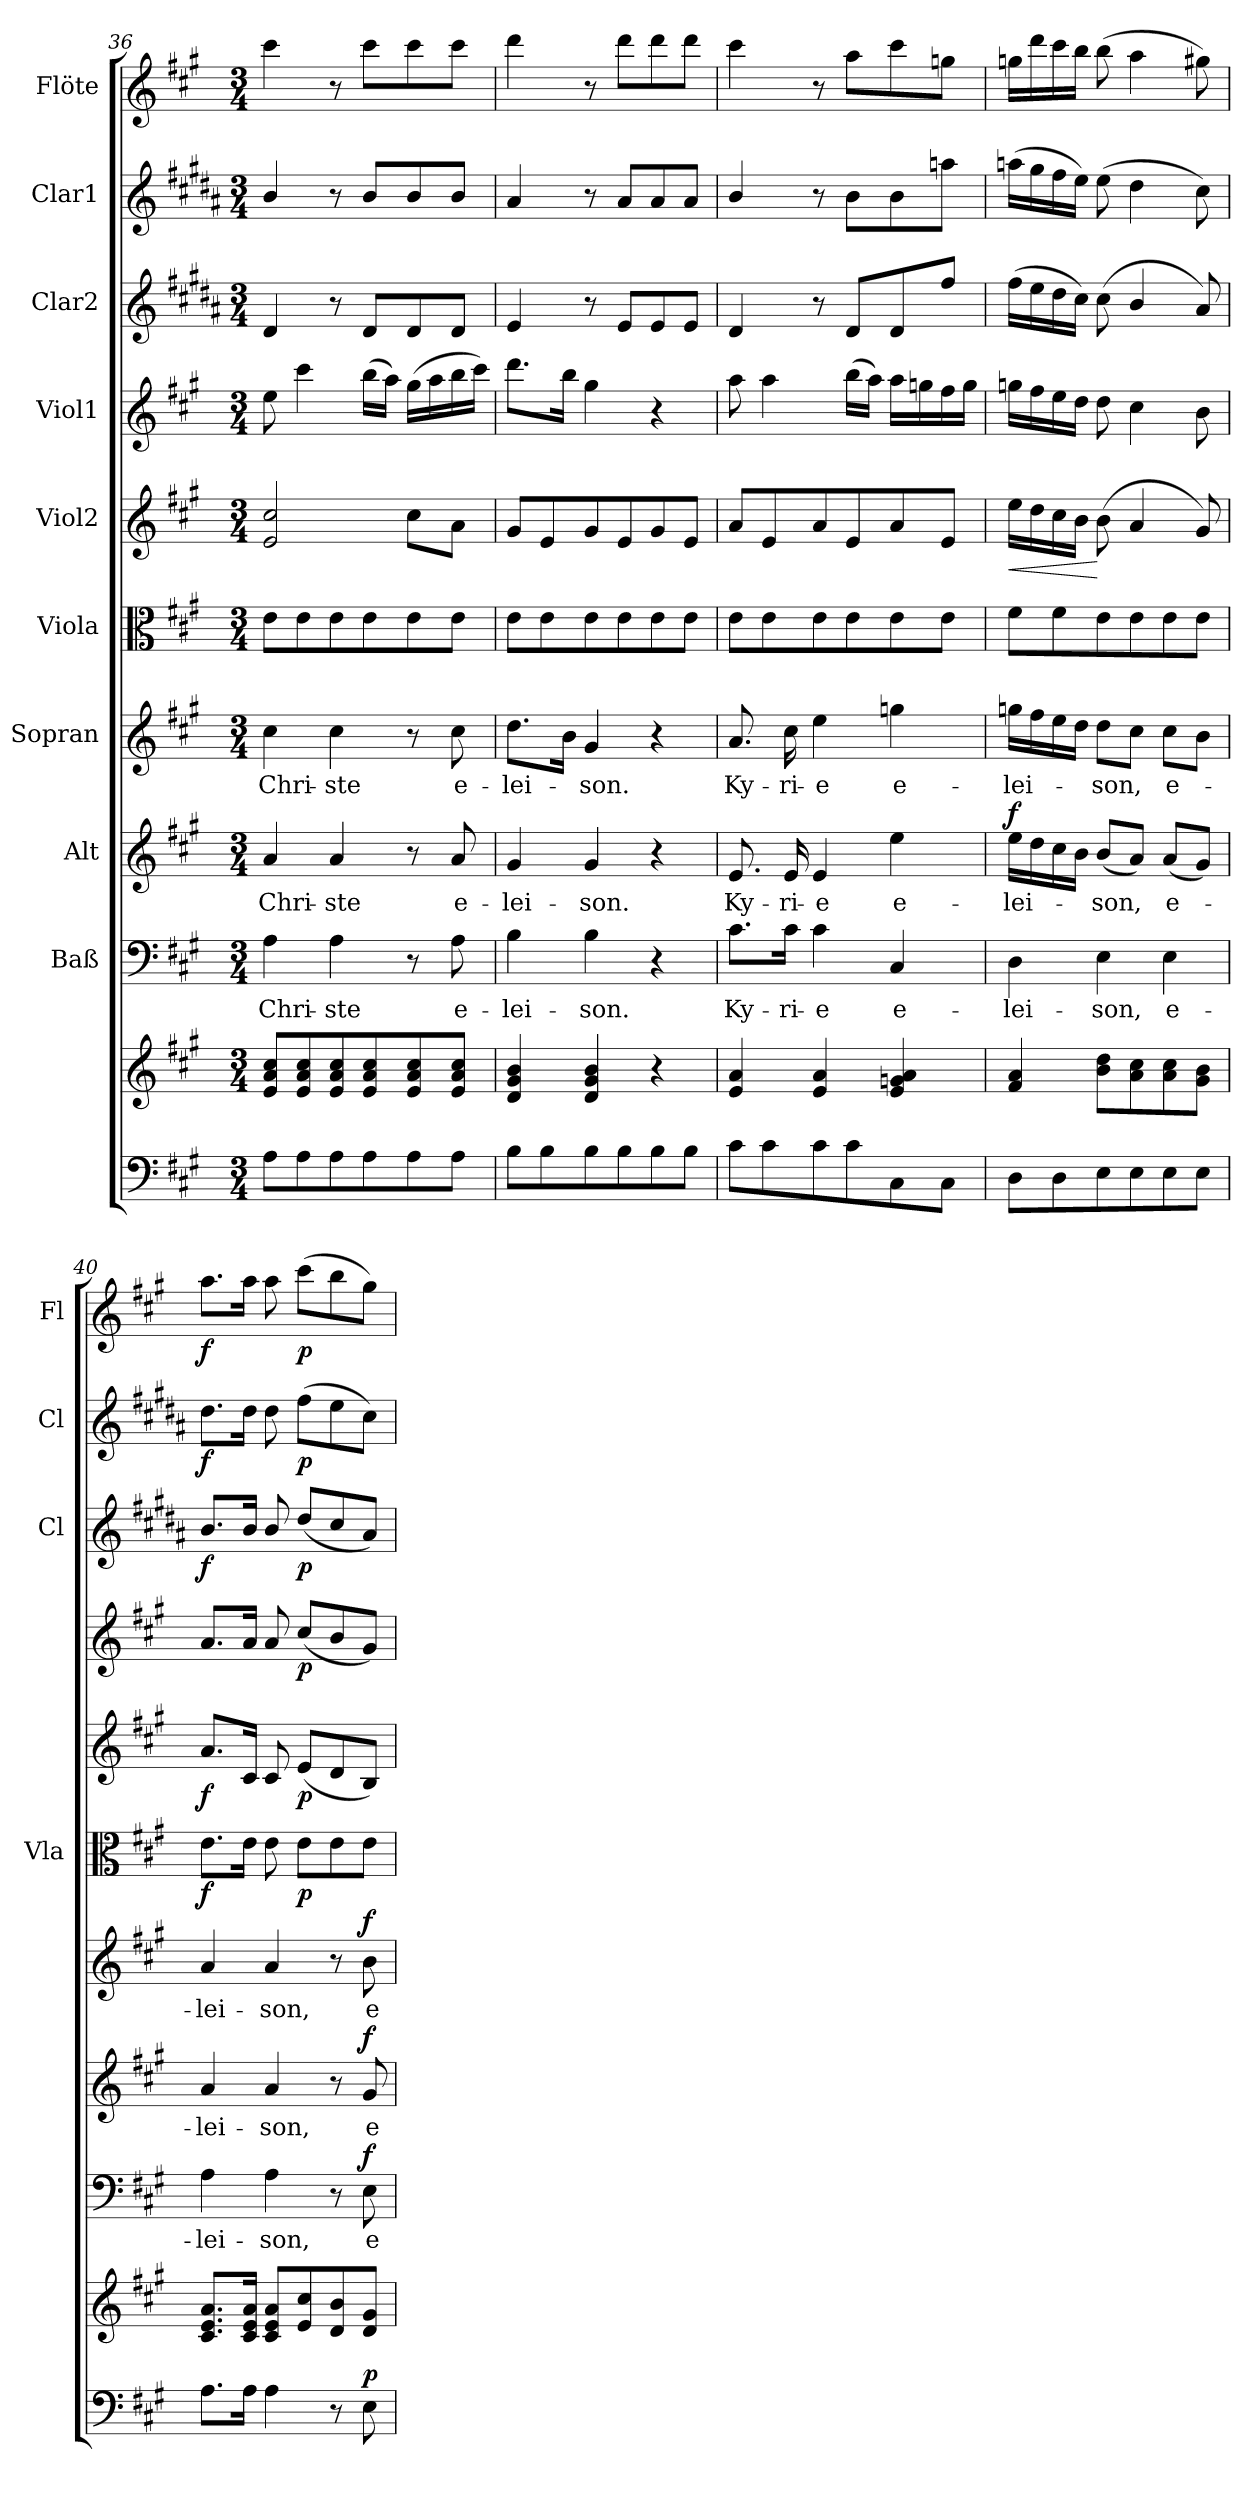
**kern	**kern	**dynam	**kern	**text	**dynam	**kern	**text	**dynam	**kern	**text	**dynam	**kern	**dynam	**kern	**dynam	**kern	**dynam	**kern	**dynam	**kern	**dynam	**kern	**dynam
*part10	*part10	*part10	*part9	*part9	*part9	*part8	*part8	*part8	*part7	*part7	*part7	*part6	*part6	*part5	*part5	*part4	*part4	*part3	*part3	*part2	*part2	*part1	*part1
*staff11	*staff10	*staff10/11	*staff9	*staff9	*staff9	*staff8	*staff8	*staff8	*staff7	*staff7	*staff7	*staff6	*staff6	*staff5	*staff5	*staff4	*staff4	*staff3	*staff3	*staff2	*staff2	*staff1	*staff1
*	*	*	*I"Baß	*	*	*I"Alt	*	*	*I"Sopran	*	*	*I"Viola	*	*I"Viol2	*	*I"Viol1	*	*I"Clar2	*	*I"Clar1	*	*I"Flöte	*
*	*	*	*	*	*	*	*	*	*	*	*	*I'Vla	*	*	*	*	*	*I'Cl	*	*I'Cl	*	*I'Fl	*
*clefF4	*clefG2	*	*clefF4	*	*	*clefG2	*	*	*clefG2	*	*	*clefC3	*	*clefG2	*	*clefG2	*	*clefG2	*	*clefG2	*	*clefG2	*
*	*	*	*	*	*	*	*	*	*	*	*	*	*	*	*	*	*	*ITrd1c2	*	*ITrd1c2	*	*	*
*k[f#c#g#]	*k[f#c#g#]	*	*k[f#c#g#]	*	*	*k[f#c#g#]	*	*	*k[f#c#g#]	*	*	*k[f#c#g#]	*	*k[f#c#g#]	*	*k[f#c#g#]	*	*k[f#c#g#]	*	*k[f#c#g#]	*	*k[f#c#g#]	*
*A:	*A:	*	*A:	*	*	*A:	*	*	*A:	*	*	*A:	*	*A:	*	*A:	*	*A:	*	*A:	*	*A:	*
*M3/4	*M3/4	*	*M3/4	*	*	*M3/4	*	*	*M3/4	*	*	*M3/4	*	*M3/4	*	*M3/4	*	*M3/4	*	*M3/4	*	*M3/4	*
=36	=36	=36	=36	=36	=36	=36	=36	=36	=36	=36	=36	=36	=36	=36	=36	=36	=36	=36	=36	=36	=36	=36	=36
!	!	!	!	!LO:LY:b	!	!	!LO:LY:b	!	!	!LO:LY:b	!	!	!	!	!	!	!	!	!	!	!	!	!
8A\L	8e/ 8a/ 8cc#/L	.	4A\	Chri-	.	4a/	Chri-	.	4cc#\	Chri-	.	8e\L	.	2e/ 2cc#/	.	8ee\	.	4c#/	.	4a/	.	4ccc#\	.
8A\	8e/ 8a/ 8cc#/	.	.	.	.	.	.	.	.	.	.	8e\	.	.	.	4ccc#\	.	.	.	.	.	.	.
!	!	!	!	!LO:LY:b	!	!	!LO:LY:b	!	!	!LO:LY:b	!	!	!	!	!	!	!	!	!	!	!	!	!
8A\	8e/ 8a/ 8cc#/	.	4A\	-ste	.	4a/	-ste	.	4cc#\	-ste	.	8e\	.	.	.	.	.	8r	.	8r	.	8r	.
8A\	8e/ 8a/ 8cc#/	.	.	.	.	.	.	.	.	.	.	8e\	.	.	.	(>16bb\LL	.	8c#/L	.	8a/L	.	8ccc#\L	.
.	.	.	.	.	.	.	.	.	.	.	.	.	.	.	.	16aa\JJ)	.	.	.	.	.	.	.
8A\	8e/ 8a/ 8cc#/	.	8r	.	.	8r	.	.	8r	.	.	8e\	.	8cc#\L	.	(>16gg#\LL	.	8c#/	.	8a/	.	8ccc#\	.
.	.	.	.	.	.	.	.	.	.	.	.	.	.	.	.	16aa\	.	.	.	.	.	.	.
!	!	!	!	!LO:LY:b	!	!	!LO:LY:b	!	!	!LO:LY:b	!	!	!	!	!	!	!	!	!	!	!	!	!
8A\J	8e/ 8a/ 8cc#/J	.	8A\	e-	.	8a/	e-	.	8cc#\	e-	.	8e\J	.	8a\J	.	16bb\	.	8c#/J	.	8a/J	.	8ccc#\J	.
.	.	.	.	.	.	.	.	.	.	.	.	.	.	.	.	16ccc#\JJ)	.	.	.	.	.	.	.
=37	=37	=37	=37	=37	=37	=37	=37	=37	=37	=37	=37	=37	=37	=37	=37	=37	=37	=37	=37	=37	=37	=37	=37
!	!	!	!	!LO:LY:b	!	!	!LO:LY:b	!	!	!LO:LY:b	!	!	!	!	!	!	!	!	!	!	!	!	!
8B\L	4d/ 4g#/ 4b/	.	4B\	-lei-	.	4g#/	-lei-	.	8.dd\L	-lei-	.	8e\L	.	8g#/L	.	8.ddd\L	.	4d/	.	4g#/	.	4ddd\	.
8B\	.	.	.	.	.	.	.	.	.	.	.	8e\	.	8e/	.	.	.	.	.	.	.	.	.
.	.	.	.	.	.	.	.	.	16b\Jk	.	.	.	.	.	.	16bb\Jk	.	.	.	.	.	.	.
!	!	!	!	!LO:LY:b	!	!	!LO:LY:b	!	!	!LO:LY:b	!	!	!	!	!	!	!	!	!	!	!	!	!
8B\	4d/ 4g#/ 4b/	.	4B\	-son.	.	4g#/	-son.	.	4g#/	-son.	.	8e\	.	8g#/	.	4gg#\	.	8r	.	8r	.	8r	.
8B\	.	.	.	.	.	.	.	.	.	.	.	8e\	.	8e/	.	.	.	8d/L	.	8g#/L	.	8ddd\L	.
8B\	4r	.	4r	.	.	4r	.	.	4r	.	.	8e\	.	8g#/	.	4r	.	8d/	.	8g#/	.	8ddd\	.
8B\J	.	.	.	.	.	.	.	.	.	.	.	8e\J	.	8e/J	.	.	.	8d/J	.	8g#/J	.	8ddd\J	.
=38	=38	=38	=38	=38	=38	=38	=38	=38	=38	=38	=38	=38	=38	=38	=38	=38	=38	=38	=38	=38	=38	=38	=38
!	!	!	!	!LO:LY:b	!	!	!LO:LY:b	!	!	!LO:LY:b	!	!	!	!	!	!	!	!	!	!	!	!	!
8c#\L	4e/ 4a/	.	8.c#\L	Ky-	.	8.e/	Ky-	.	8.a/	Ky-	.	8e\L	.	8a/L	.	8aa\	.	4c#/	.	4a/	.	4ccc#\	.
8c#\	.	.	.	.	.	.	.	.	.	.	.	8e\	.	8e/	.	4aa\	.	.	.	.	.	.	.
!	!	!	!	!LO:LY:b	!	!	!LO:LY:b	!	!	!LO:LY:b	!	!	!	!	!	!	!	!	!	!	!	!	!
.	.	.	16c#\Jk	-ri-	.	16e/	-ri-	.	16cc#\	-ri-	.	.	.	.	.	.	.	.	.	.	.	.	.
!	!	!	!	!LO:LY:b	!	!	!LO:LY:b	!	!	!LO:LY:b	!	!	!	!	!	!	!	!	!	!	!	!	!
8c#\	4e/ 4a/	.	4c#\	-e	.	4e/	-e	.	4ee\	-e	.	8e\	.	8a/	.	.	.	8r	.	8r	.	8r	.
8c#\	.	.	.	.	.	.	.	.	.	.	.	8e\	.	8e/	.	(>16bb\LL	.	8c#/L	.	8a\L	.	8aa\L	.
.	.	.	.	.	.	.	.	.	.	.	.	.	.	.	.	16aa\JJ)	.	.	.	.	.	.	.
!	!	!	!	!LO:LY:b	!	!	!LO:LY:b	!	!	!LO:LY:b	!	!	!	!	!	!	!	!	!	!	!	!	!
8C#\	4e/ 4gn/ 4a/	.	4C#/	e-	.	4ee\	e-	.	4ggn\	e-	.	8e\	.	8a/	.	16aa\LL	.	8c#/	.	8a\	.	8ccc#\	.
.	.	.	.	.	.	.	.	.	.	.	.	.	.	.	.	16ggn\	.	.	.	.	.	.	.
8C#\J	.	.	.	.	.	.	.	.	.	.	.	8e\J	.	8e/J	.	16ff#\	.	8ee/J	.	8ggn\J	.	8ggn\J	.
.	.	.	.	.	.	.	.	.	.	.	.	.	.	.	.	16gg\JJ	.	.	.	.	.	.	.
!!LO:PB:g=z
=39	=39	=39	=39	=39	=39	=39	=39	=39	=39	=39	=39	=39	=39	=39	=39	=39	=39	=39	=39	=39	=39	=39	=39
!	!	!	!	!LO:LY:b	!	!	!LO:LY:b	!LO:DY:a	!	!LO:LY:b	!	!	!	!	!LO:HP:b	!	!	!	!	!	!	!	!
8D\L	4f#/ 4a/	.	4D\	-lei-	.	16ee\LL	-lei-	f	16ggn\LL	-lei-	.	8f#\L	.	16ee\LL	<	16ggn\LL	.	(>16ee\LL	.	(>16ggn\LL	.	16ggn\LL	.
.	.	.	.	.	.	16dd\	.	.	16ff#\	.	.	.	.	16dd\	.	16ff#\	.	16dd\	.	16ff#\	.	16ddd\	.
8D\	.	.	.	.	.	16cc#\	.	.	16ee\	.	.	8f#\	.	16cc#\	.	16ee\	.	16cc#\	.	16ee\	.	16ccc#\	.
.	.	.	.	.	.	16b\JJ	.	.	16dd\JJ	.	.	.	.	16b\JJ	.	16dd\JJ	.	16b\JJ)	.	16dd\JJ)	.	16bb\JJ	.
!	!	!	!	!LO:LY:b	!	!	!LO:LY:b	!	!	!LO:LY:b	!	!	!	!	!	!	!	!	!	!	!	!	!
8E\	8b\ 8dd\L	.	4E\	-son,	.	(<8b/L	-son,	.	8dd\L	-son,	.	8e\	.	(<8b\	[	8dd\	.	(<8b\	.	(>8dd\	.	(>8bb\	.
8E\	8a\ 8cc#\	.	.	.	.	8a/J)	.	.	8cc#\J	.	.	8e\	.	4a/	.	4cc#\	.	4a/	.	4cc#\	.	4aa\	.
!	!	!	!	!LO:LY:b	!	!	!LO:LY:b	!	!	!LO:LY:b	!	!	!	!	!	!	!	!	!	!	!	!	!
8E\	8a\ 8cc#\	.	4E\	e-	.	(<8a/L	e-	.	8cc#\L	e-	.	8e\	.	.	.	.	.	.	.	.	.	.	.
8E\J	8g#\ 8b\J	.	.	.	.	8g#/J)	.	.	8b\J	.	.	8e\J	.	8g#/)	.	8b\	.	8g#/)	.	8b\)	.	8gg#X\)	.
=40	=40	=40	=40	=40	=40	=40	=40	=40	=40	=40	=40	=40	=40	=40	=40	=40	=40	=40	=40	=40	=40	=40	=40
!	!	!	!	!LO:LY:b	!	!	!LO:LY:b	!	!	!LO:LY:b	!	!	!LO:DY:b	!	!LO:DY:b	!	!	!	!LO:DY:b	!	!LO:DY:b	!	!LO:DY:b
8.A\L	8.c#/ 8.e/ 8.a/L	.	4A\	-lei-	.	4a/	-lei-	.	4a/	-lei-	.	8.e\L	f	8.a/L	f	8.a/L	.	8.a/L	f	8.cc#\L	f	8.aa\L	f
16A\Jk	16c#/ 16e/ 16a/Jk	.	.	.	.	.	.	.	.	.	.	16e\Jk	.	16c#/Jk	.	16a/Jk	.	16a/Jk	.	16cc#\Jk	.	16aa\Jk	.
!	!	!	!	!LO:LY:b	!	!	!LO:LY:b	!	!	!LO:LY:b	!	!	!	!	!	!	!	!	!	!	!	!	!
4A\	8c#/ 8e/ 8a/L	.	4A\	-son,	.	4a/	-son,	.	4a/	-son,	.	8e\	.	8c#/	.	8a/	.	8a/	.	8cc#\	.	8aa\	.
!	!	!	!	!	!	!	!	!	!	!	!	!	!LO:DY:b	!	!LO:DY:b	!	!LO:DY:b	!	!LO:DY:b	!	!LO:DY:b	!	!LO:DY:b
.	8e/ 8cc#/	.	.	.	.	.	.	.	.	.	.	8e\L	p	(<8e/L	p	(<8cc#/L	p	(<8cc#/L	p	(>8ee\L	p	(>8ccc#\L	p
8r	8d/ 8b/	.	8r	.	.	8r	.	.	8r	.	.	8e\	.	8d/	.	8b/	.	8b/	.	8dd\	.	8bb\	.
!	!	!LO:DY:a=2	!	!LO:LY:b	!LO:DY:a	!	!LO:LY:b	!LO:DY:a	!	!LO:LY:b	!LO:DY:a	!	!	!	!	!	!	!	!	!	!	!	!
8E\	8d/ 8g#/J	p	8E\	e-	f	8g#/	e-	f	8b\	e-	f	8e\J	.	8B/J)	.	8g#/J)	.	8g#/J)	.	8b\J)	.	8gg#\J)	.
=	=	=	=	=	=	=	=	=	=	=	=	=	=	=	=	=	=	=	=	=	=	=	=
*-	*-	*-	*-	*-	*-	*-	*-	*-	*-	*-	*-	*-	*-	*-	*-	*-	*-	*-	*-	*-	*-	*-	*-
